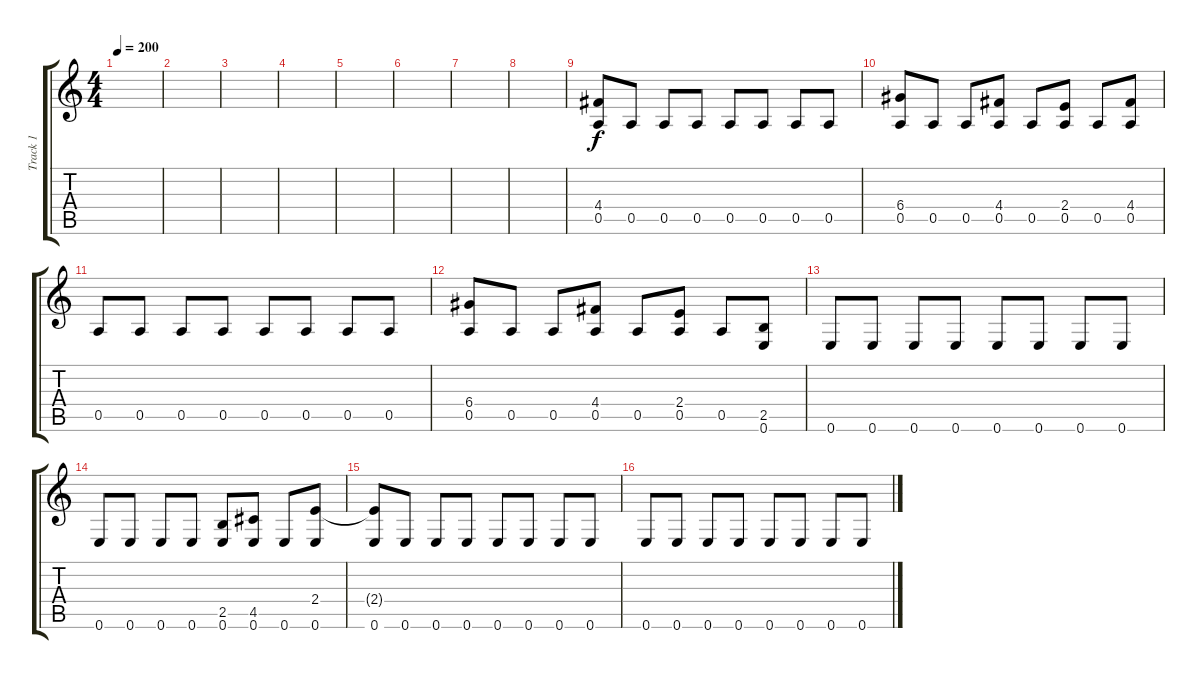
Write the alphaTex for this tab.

\track ("Track 1" "Track 1") {instrument electricguitarmuted}
\staff {score tabs}
\tuning (E4 B3 G3 D3 A2 E2) {hide}
\ts (4 4)
\tempo 200
\clef g2
\ks c
|
|
|
|
|
|
|
|
(4.4 0.5).8 0.5.8 0.5.8 0.5.8 0.5.8 0.5.8 0.5.8 0.5.8 |
(6.4 0.5).8 0.5.8 0.5.8 (4.4 0.5).8 0.5.8 (2.4 0.5).8 0.5.8 (4.4 0.5).8 |
0.5.8 0.5.8 0.5.8 0.5.8 0.5.8 0.5.8 0.5.8 0.5.8 |
(6.4 0.5).8 0.5.8 0.5.8 (4.4 0.5).8 0.5.8 (2.4 0.5).8 0.5.8 (2.5 0.6).8 |
0.6.8 0.6.8 0.6.8 0.6.8 0.6.8 0.6.8 0.6.8 0.6.8 |
0.6.8 0.6.8 0.6.8 0.6.8 (2.5 0.6).8 (4.5 0.6).8 0.6.8 (2.4 0.6).8 |
(2.4{t} 0.6).8 0.6.8 0.6.8 0.6.8 0.6.8 0.6.8 0.6.8 0.6.8 |
0.6.8 0.6.8 0.6.8 0.6.8 0.6.8 0.6.8 0.6.8 0.6.8
